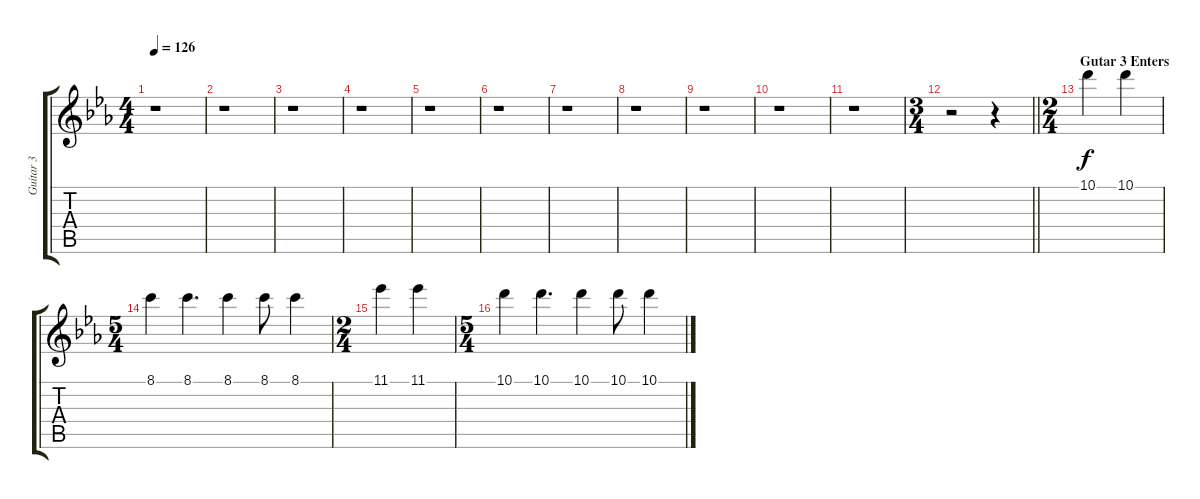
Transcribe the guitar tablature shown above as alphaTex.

\track ("Guitar 3" "Guitar 3") {instrument overdrivenguitar}
\staff {score tabs}
\tuning (E4 B3 G3 D3 A2 E2) {hide}
\ts (4 4)
\tempo 126
\clef g2
\ks eb
r.1{dy f} |
r.1 |
r.1 |
r.1 |
r.1 |
r.1 |
r.1 |
r.1 |
r.1 |
r.1 |
r.1 |
\ts (3 4)
\barLineRight lightlight
r.2 r.4 |
\ts (2 4)
\section ("" "Gutar 3 Enters")
10.1.4 10.1.4 |
\ts (5 4)
8.1.4 8.1.4{d} 8.1.4 8.1.8 8.1.4 |
\ts (2 4)
11.1.4 11.1.4 |
\ts (5 4)
10.1.4 10.1.4{d} 10.1.4 10.1.8 10.1.4
